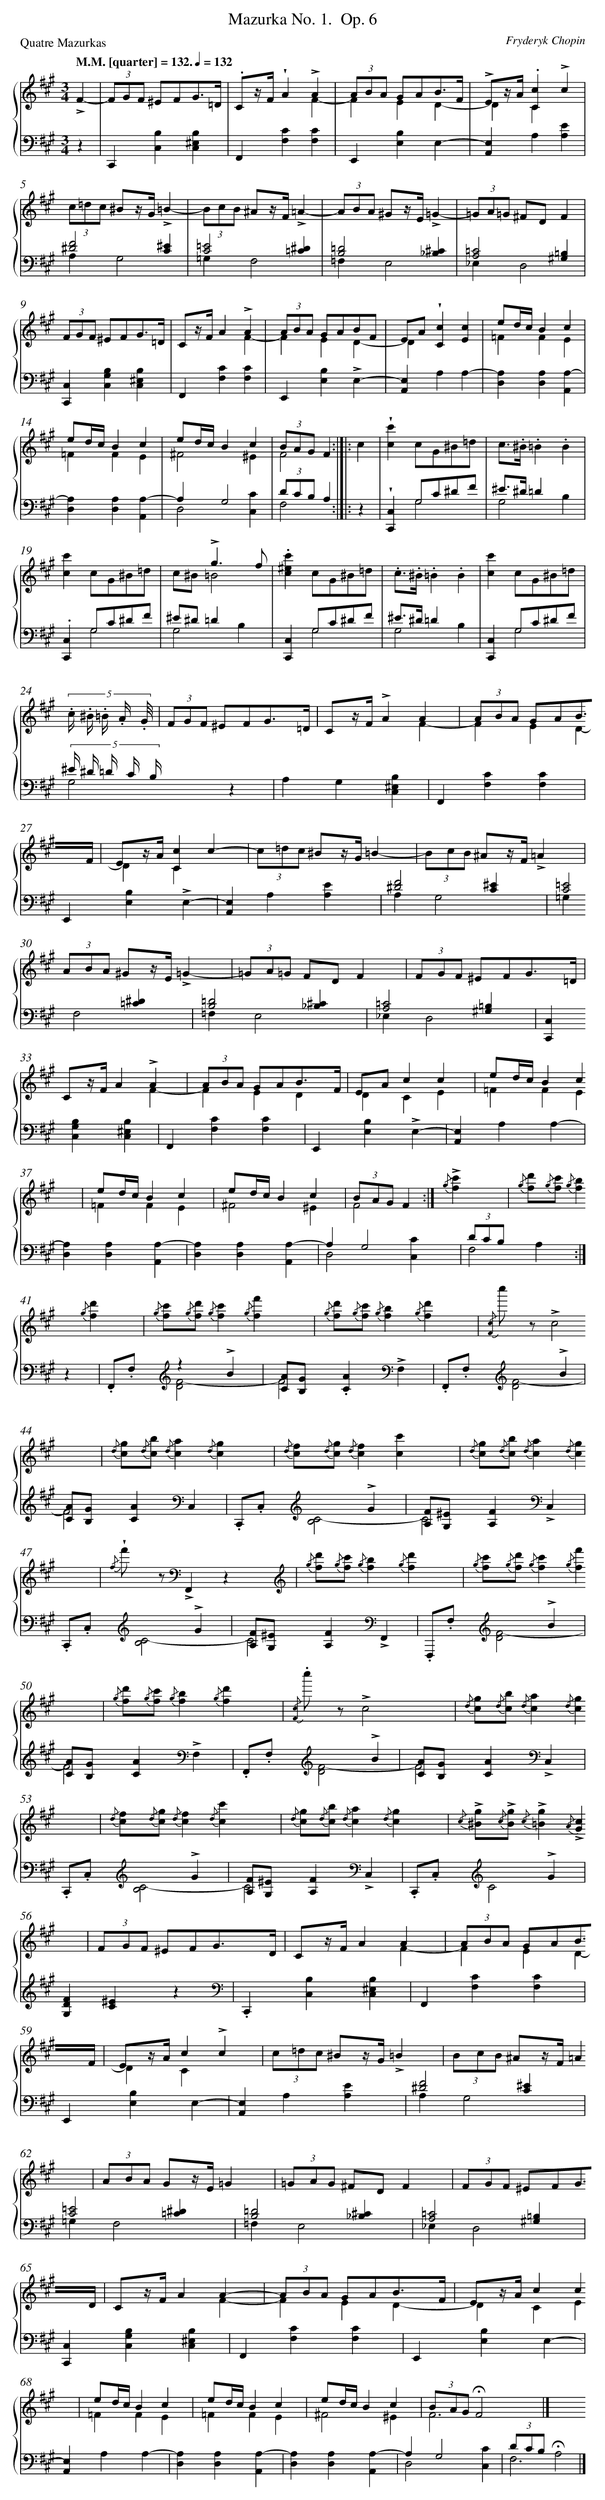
X:1
T: Mazurka No. 1.	 Op. 6
C: Fryderyk Chopin
L: 1/4
M: 3/4
P: Quatre Mazurkas
Q: "M.M. [quarter] = 132." 1/4=132
%%staves {1 2}
V: 1 clef=treble
V: 2 clef=bass
K: A
[V:1] !accent!F- [I:setbarnb 1]|
[V:2] z |
[V:1] (3F/G/F/ ^E/F/G3//=D// |
[V:2] C,,[B,C,][B,^E,C,] |
[V:1] .C/z//F//!wedge!A!accent!A & x2F- |
[V:2] F,,[CF,][CF,] |
[V:1] (3A/B/A/ G/A/B3//F// & FED- |
[V:2] E,,[B,E,]E,- |
[V:1] !accent!E/z//A//.[cC]!accent!c & DCx |
[V:2] [E,A,,]A,[EA,] |
[V:1] (3c/=d/c/ ^B/z//G//!accent!=B- |
[V:2] [F2^D2][^EC] & A,G,2 |
[V:1] (3B/c/B/ ^A/z//F//!accent!=A- |
[V:2] [=E2C2][^D=C] & =G,F,2 |
[V:1] (3A/B/A/ ^G/z//E//!accent!=G- |
[V:2] [=D2B,2][^C_B,] & =F,E,2 |
[V:1] (3=G/A/=G/ ^F/D/F |
[V:2] [=C2A,2][=B,^G,] & _E,D,2 |
[V:1] (3F/G/F/ ^E/F/G3//=D// |
[V:2] [C,C,,][B,G,C,][B,^E,C,] |
[V:1] C/z//F//A!accent!A & x2F- |
[V:2] F,,[CF,][CF,] |
[V:1] (3A/B/A/ G/A/B/F/ & FED- |
[V:2] E,,[B,E,]!accent!E,- |
[V:1] E/A/!wedge![cC][cE] & Dxx |
[V:2] [E,A,,]A,A,- |
[V:1] e/d//c//Bc & =FFE |
[V:2] [A,D,][A,D,][A,-A,,] |
[V:1] e/d//c//Bc & =FFE |
[V:2] [A,D,][A,D,][A,-A,,] |
[V:1] e/d//c//Bc & ^F2^E |
[V:2] A,G,2 & D,2[CC,] |
[V:1] (3B/A/G/F & F2 :|]|:
[V:2] (3D/C/B,/A, & F,2 :|]|:
[V:1] c [I:setbarnb 17]|
[V:2] z |
[V:1] !wedge![c'c]c/G/^B/=d/ |
[V:2] !wedge![C,C,,]G,/C/^D/F/ & xG,2 |
[V:1] c/>.^B/.=B.B |
[V:2] ^E/>^D/=Dx & G,2B, |
[V:1] [c'c]c/G/^B/=d/ |
[V:2] .[C,C,,]G,/C/^D/F/ & xG,2 |
[V:1] x!accent!g3/f/ & c/^B/=B2 |
[V:2] ^E/^D/=Dx & G,2B, |
[V:1] .[c'^ec]c/G/^B/=d/ |
[V:2] [C,C,,]G,/C/^D/F/ & xG,2 |
[V:1] .c/>.^B/.=B.B |
[V:2] ^E/>^D/=Dx & G,2B, |
[V:1] [c'c]c/G/^B/=d/ |
[V:2] [C,C,,]G,/C/^D/F/ & xG,2 |
[V:1] (5:4:5.c// .^B// .=B// .A// .G/8 |
[V:2] (5:4:5^E// ^D// =D// C// B,// & G,2z |
[V:1] (3F/G/F/ ^E/F/G3//=D// |
[V:2] A,G,[B,^E,C,] |
[V:1] C/z//F//!accent!AA & x2F- |
[V:2] F,,[CF,][CF,] |
[V:1] (3A/B/A/ G/A/B3//F// & FED- |
[V:2] E,,[B,E,]!accent!E,- |
[V:1] E/z//A//[cC]c- & DCx |
[V:2] [E,A,,]A,[EA,] |
[V:1] (3c/=d/c/ ^B/z//G//=B- |
[V:2] [F2^D2][^EC] & A,G,2 |
[V:1] (3B/c/B/ ^A/z//F//!accent!=A |
[V:2] [=E2C2][^D=C] & =G,F,2 |
[V:1] (3A/B/A/ ^G/z//E//!accent!=G- |
[V:2] [=D2B,2][^C_B,] & =F,E,2 |
[V:1] (3=G/A/=G/ F/D/F |
[V:2] [=C2A,2][=B,^G,] & _E,D,2 |
[V:1] (3F/G/F/ ^E/F/G3//=D// |
[V:2] [C,C,,][B,G,C,][B,^E,C,] |
[V:1] C/z//F//A!accent!A & x2F- |
[V:2] F,,[CF,][CF,] |
[V:1] (3A/B/A/ G/A/B3//F// & FED |
[V:2] E,,[B,E,]!accent!E,- |
[V:1] E/A/cc & DCE |
[V:2] [E,A,,]A,A,- |
[V:1] e/d//c//Bc & =FFE |
[V:2] [A,D,][A,D,][A,-A,,] |
[V:1] e/d//c//Bc & =FFE |
[V:2] [A,D,][A,D,][A,-A,,] |
[V:1] e/d//c//Bc & ^F2^E |
[V:2] A,G,2 & D,2[CC,] |
[V:1] (3B/A/G/F & F2 :|]
[V:2] (3D/C/B,/A, & F,2 :|]
[V:1] {/g}!accent![c'f] [I:setbarnb 41]|
[V:2] z |
[V:1] {/g} [d'/f/]{/g}[c'/f/] {/g}[bf]{/g}[d'f] |
[V:2] .F,,/.F,/[K:clef=treble]z!accent!B & x[F2-D2] |
[V:1] {/g} [c'/f/]{/g}[d'/f/] {/g}[c'f]{/g}[f'f] |
[V:2] [A/C/][G/B,/].[AC][K:clef=bass]!accent!F, & F2x |
[V:1] {/g} [d'/f/]{/g}[c'/f/] {/g}[bf]{/g}[d'f] |
[V:2] .F,,/.F,/[K:clef=treble]x!accent!B & x[F2-D2] |
[V:1] {/[Fc]} c''/ z/!accent!c2 |
[V:2] [A/C/][G/B,/][AC][K:clef=bass]C, & F2x |
[V:1] {/d} [g/c/]{/d}[b/c/] {/d}[ac]{/d}[gc] |
[V:2] .C,,/.C,/[K:clef=treble]x!accent!G & x[C2-B,2] |
[V:1] {/d} [f/c/]{/d}[g/c/] {/d}[fc][c'c] |
[V:2] [F/A,/][^E/G,/][FA,][K:clef=bass]!accent!C, & C2x |
[V:1] {/d} [g/c/]{/d}[b/c/] {/d}[ac]{/d}[gc] |
[V:2] .C,,/.C,/[K:clef=treble]x!accent!G & x[C2-B,2] |
[V:1] {/f} !wedge!f'/ z/[K:clef=bass]!accent!F,,z[K:clef=treble] |
[V:2] [F/A,/][^E/G,/][FA,][K:clef=bass]!accent!F,, & C2x |
[V:1] {/g} [d'/f/]{/g}[c'/f/] {/g}[bf]{/g}[d'f] |
[V:2] .F,,,/.F,/[K:clef=treble]x!accent!B & x[F2-D2] |
[V:1] {/g} [c'/f/]{/g}[d'/f/] {/g}[c'f]{/g}[f'f] |
[V:2] [A/C/][G/B,/][AC][K:clef=bass]!accent!F, & F2x |
[V:1] {/g} [d'/f/]{/g}[c'/f/] {/g}[bf]{/g}[d'f] |
[V:2] .F,,/.F,/[K:clef=treble]x!accent!B & x[F2-D2] |
[V:1] {/[Fc]} .c''/ z/!accent!c2 |
[V:2] [A/C/][G/B,/][AC][K:clef=bass]!accent!C, & F2x |
[V:1] {/d} [g/c/]{/d}[b/c/] {/d}[ac]{/d}[gc] |
[V:2] .C,,/.C,/[K:clef=treble]x!accent!G & x[C2-B,2] |
[V:1] {/d} [f/c/]{/d}[g/c/] {/d}[fc]{/d}[c'c] |
[V:2] [F/A,/][^E/G,/][FA,][K:clef=bass]!accent!C, & C2x |
[V:1] {/d} [g/c/]{/d}[b/c/] {/d}[ac]{/d}[gc] |
[V:2] .C,,/.C,/[K:clef=treble]x!accent!G & xC2 |
[V:1] {/c} !accent![g/^B/]{/c}!accent![g/B/] {/c}!accent![g=B]{/A}!accent![cG] |
[V:2] [FDG,][^EC]z[K:clef=bass] |
[V:1] (3F/G/F/ ^E/F/G3//D// |
[V:2] .C,,[B,C,][B,^E,C,] |
[V:1] C/z//F//AA & x2F- |
[V:2] F,,[CF,][CF,] |
[V:1] (3A/B/A/ G/A/B3//F// & FED- |
[V:2] E,,[B,E,]E,- |
[V:1] E/z//A//c!accent!c & DCx |
[V:2] [E,A,,]A,[EA,] |
[V:1] (3c/=d/c/ ^B/z//G//!accent!=B |
[V:2] [F2^D2][^EC] & A,G,2 |
[V:1] (3B/c/B/ ^A/z//F//=A |
[V:2] [=E2C2][^D=C] & =G,F,2 |
[V:1] (3A/B/A/ G/z//E//=G |
[V:2] [=D2B,2][^C_B,] & =F,E,2 |
[V:1] (3=G/A/G/ ^F/D/F |
[V:2] [=C2A,2][=B,^G,] & _E,D,2 |
[V:1] (3F/G/F/ ^E/F/G3//D// |
[V:2] [C,C,,][B,G,C,][B,^E,C,] |
[V:1] C/z//F//AA- & x2F- |
[V:2] F,,[CF,][CF,] |
[V:1] (3A/B/A/ G/A/B3//F// & FED- |
[V:2] E,,[B,E,]E,- |
[V:1] E/z//A//cc & DCE |
[V:2] [E,A,,]A,A,- |
[V:1] e/d//c//Bc & =FFE |
[V:2] [A,D,][A,D,][A,-A,,] |
[V:1] e/d//c//Bc & =FFE |
[V:2] [A,D,][A,D,][A,-A,,] |
[V:1] e/d//c//Bc & ^F2^E |
[V:2] A,G,2 & D,2[CC,] |
[V:1] (3B/A/G/!fermata!F2 & F3 |]
[V:2] (3D/C/B,/!fermata!A,2 & F,3 |]
